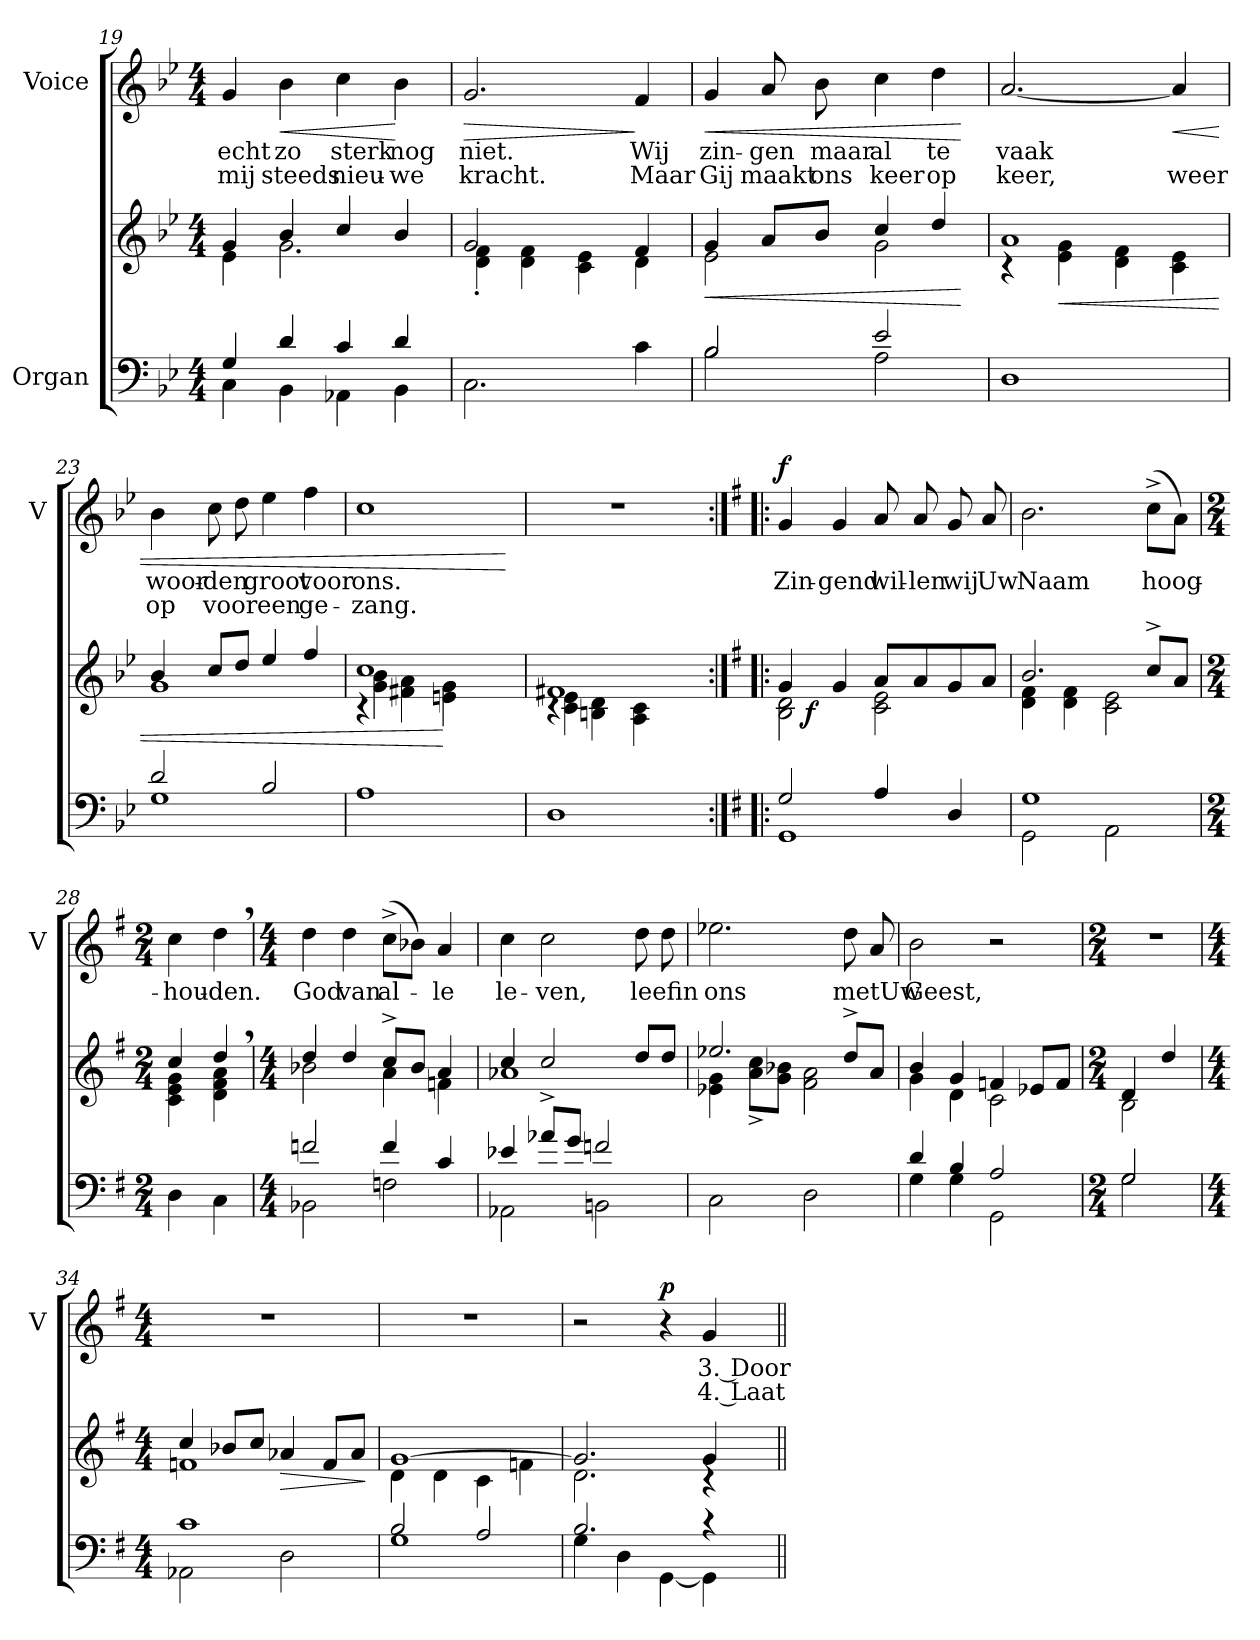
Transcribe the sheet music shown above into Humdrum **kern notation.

**kern	**kern	**dynam	**kern	**text	**text	**dynam
*part2	*part2	*part2	*part1	*part1	*part1	*part1
*staff3	*staff2	*staff2/3	*staff1	*staff1	*staff1	*staff1
*I"Organ	*	*	*I"Voice	*	*	*
*	*	*	*I'V	*	*	*
!!LO:LB:g=z
*clefF4	*clefG2	*	*clefG2	*	*	*
*k[b-e-]	*k[b-e-]	*	*k[b-e-]	*	*	*
*B-:	*B-:	*	*B-:	*	*	*
*M4/4	*M4/4	*	*M4/4	*	*	*
=19	=19	=19	=19	=19	=19	=19
*^	*^	*	*	*	*	*
!	!	!	!	!	!	!LO:LY:b	!LO:LY:b	!
4G/	4C\	4g/	4e-\	.	4g/	echt	mij	.
!	!	!	!	!	!	!LO:LY:b	!LO:LY:b	!LO:HP:b
4d/	4BB-\	4b-/	2.g\	.	4b-\	zo	steeds	<
!	!	!	!	!	!	!LO:LY:b	!LO:LY:b	!
4c/	4AA-X\	4cc/	.	.	4cc\	sterk	nieu-	.
!	!	!	!	!	!	!LO:LY:b	!LO:LY:b	!
4d/	4BB-\	4b-/	.	.	4b-\	nog	-we	[
=20	=20	=20	=20	=20	=20	=20	=20	=20
!	!	!	!	!	!	!LO:LY:b	!LO:LY:b	!LO:HP:b
*v	*v	*	*	*	*	*	*	*
2.C\	2g/	4d\'< 4f\'<	.	2.g/	niet.	kracht.	>
.	.	4d\ 4f\	.	.	.	.	.
.	4ryy	4c\ 4e-\	.	.	.	.	.
!	!	!	!	!	!LO:LY:b	!LO:LY:b	!
4c\	4f/	4d\	.	4f/	Wij	Maar	]
=21	=21	=21	=21	=21	=21	=21	=21
*^	*	*	*	*	*	*	*
!	!	!	!	!LO:HP:b	!	!LO:LY:b	!LO:LY:b	!LO:HP:b
2B-/	2B-\	4g/	2e-\	<	4g/	zin-	Gij	<
!	!	!	!	!	!	!LO:LY:b	!LO:LY:b	!
.	.	8a/L	.	.	8a/	-gen	maakt	.
!	!	!	!	!	!	!LO:LY:b	!LO:LY:b	!
.	.	8b-/J	.	.	8b-\	maar	ons	.
!	!	!	!	!	!	!LO:LY:b	!LO:LY:b	!
2e-/	2A\	4cc/	2g\	.	4cc\	al	keer	.
!	!	!	!	!	!	!LO:LY:b	!LO:LY:b	!
.	.	4dd/	.	.	4dd\	te	op	.
*v	*v	*	*	*	*	*	*	*
*	*v	*v	*	*	*	*	*
.	.	[	.	.	.	[
!!LO:LB:g=z
=22	=22	=22	=22	=22	=22	=22
*	*^	*	*	*	*	*
!	!	!	!	!	!LO:LY:b	!LO:LY:b	!
1D	1a	4rc	.	[<2.a/	vaak	keer,	.
!	!	!	!LO:HP:b	!	!	!	!
.	.	4e-\ 4g\	<	.	.	.	.
.	.	4d\ 4f\	.	.	.	.	.
!	!	!	!	!	!	!LO:LY:b	!LO:HP:b
.	.	4c\ 4e-\	.	4a/]	.	weer	<
=23	=23	=23	=23	=23	=23	=23	=23
*^	*	*	*	*	*	*	*
!	!	!	!	!	!	!LO:LY:b	!LO:LY:b	!
2d/	1G	4b-/	1g	.	4b-\	woor-	op	.
!	!	!	!	!	!	!LO:LY:b	!LO:LY:b	!
.	.	8cc/L	.	.	8cc\	-den	voor	.
.	.	8dd/J	.	.	8dd\	.	.	.
!	!	!	!	!	!	!LO:LY:b	!LO:LY:b	!
2B-/	.	4ee-/	.	.	4ee-\	groot	een	.
!	!	!	!	!	!	!LO:LY:b	!LO:LY:b	!
.	.	4ff/	.	.	4ff\	voor	ge-	.
*v	*v	*	*	*	*	*	*	*
=24	=24	=24	=24	=24	=24	=24	=24
*	*	*^	*	*	*	*	*
!	!	!	!	!	!	!LO:LY:b	!LO:LY:b	!
1A	1cc	4g\ 4b-\	4rc	.	1cc	ons.	-zang.	.
.	.	4f#X\ 4a\	2.ryy	.	.	.	.	.
.	.	4en\ 4g\	.	[	.	.	.	.
.	.	4ryy	.	.	.	.	.	.
*	*v	*v	*v	*	*	*	*	*
.	.	.	.	.	.	[
=25	=25	=25	=25	=25	=25	=25
*	*^	*	*	*	*	*
*	*	*^	*	*	*	*	*
1D	1f#X	4c\ 4e-\	4rc	.	1r	.	.	.
.	.	4Bn\ 4d\	2.ryy	.	.	.	.	.
.	.	4A\ 4c\	.	.	.	.	.	.
.	.	4ryy	.	.	.	.	.	.
!!LO:PB:g=z
=26:|!|:	=26:|!|:	=26:|!|:	=26:|!|:	=26:|!|:	=26:|!|:	=26:|!|:	=26:|!|:	=26:|!|:
*k[f#]	*k[f#]	*	*	*	*k[f#]	*	*	*
*G:	*G:	*	*	*	*G:	*	*	*
*^	*	*	*	*	*	*	*	*
!	!	!	!	!	!	!	!LO:LY:b	!	!LO:DY:b
2G/	1GG	4g/	2B\ 2d\	8ryy	.	4g/	Zin-	.	f
!	!	!	!	!	!LO:DY:b	!	!	!	!
.	.	.	.	2..ryy	f	.	.	.	.
!	!	!	!	!	!	!	!LO:LY:b	!	!
.	.	4g/	.	.	.	4g/	-gend	.	.
!	!	!	!	!	!	!	!LO:LY:b	!	!
4A/	.	8a/L	2c\ 2e\	.	.	8a/	wil-	.	.
!	!	!	!	!	!	!	!LO:LY:b:rj	!	!
.	.	8a/	.	.	.	8a/	-len	.	.
!	!	!	!	!	!	!	!LO:LY:b	!	!
4D/	.	8g/	.	.	.	8g/	wij	.	.
!	!	!	!	!	!	!	!LO:LY:b	!	!
.	.	8a/J	.	.	.	8a/	Uw	.	.
=27	=27	=27	=27	=27	=27	=27	=27	=27	=27
!	!	!	!	!	!	!	!LO:LY:b	!	!
*	*	*	*v	*v	*	*	*	*	*
1G	2GG\	2.b/	4d\ 4f#\	.	2.b\	Naam	.	.
.	.	.	4d\ 4f#\	.	.	.	.	.
.	2AA\	.	2c\ 2e\	.	.	.	.	.
!	!	!	!	!	!	!LO:LY:b	!	!
.	.	8cc^>/L	.	.	(>8cc^>\L	hoog-	.	.
.	.	8a/J	.	.	8a\J)	.	.	.
*v	*v	*	*	*	*	*	*	*
=28	=28	=28	=28	=28	=28	=28	=28
*M2/4	*M2/4	*	*	*M2/4	*	*	*
!	!	!	!	!	!LO:LY:b	!	!
4D\	4cc/	4c\ 4e\ 4g\	.	4cc\	-hou-	.	.
!	!	!	!	!	!LO:LY:b	!	!
4C\	4dd,>/	4d\ 4f#\ 4a\	.	4dd,>\	-den.	.	.
=29	=29	=29	=29	=29	=29	=29	=29
*M4/4	*M4/4	*	*	*M4/4	*	*	*
*^	*	*	*	*	*	*	*
!	!	!	!	!	!	!LO:LY:b	!	!
2fn/	2BB-X\	4dd/	2b-X\	.	4dd\	God	.	.
!	!	!	!	!	!	!LO:LY:b	!	!
.	.	4dd/	.	.	4dd\	van	.	.
!	!	!	!	!	!	!LO:LY:b	!	!
4f/	2Fn\	8cc^>/L	4a\	.	(>8cc^>\L	al-	.	.
.	.	8b-/J	.	.	8b-X\J)	.	.	.
!	!	!	!	!	!	!LO:LY:b	!	!
4c/	.	4a/	4fn\	.	4a</	-le	.	.
!!LO:LB:g=z
=30	=30	=30	=30	=30	=30	=30	=30	=30
!	!	!	!	!	!	!LO:LY:b	!	!
4e-X/	2AA-X\	4cc/	1a-X	.	4cc\	le-	.	.
!	!	!	!	!	!	!LO:LY:b	!	!
8a-X^>/L	.	2cc/	.	.	2cc\	-ven,	.	.
8g/J	.	.	.	.	.	.	.	.
2fn/	2BBni\	.	.	.	.	.	.	.
!	!	!	!	!	!	!LO:LY:b	!	!
.	.	8dd/L	.	.	8dd\	leefin	.	.
.	.	8dd/J	.	.	8dd\	.	.	.
*v	*v	*	*	*	*	*	*	*
=31	=31	=31	=31	=31	=31	=31	=31
!	!	!	!	!	!LO:LY:b	!	!
2C\	2.ee-X/	4e-X\ 4g\	.	2.ee-X\	ons	.	.
.	.	8a\^< 8cc\^<L	.	.	.	.	.
.	.	8g\ 8b-X\J	.	.	.	.	.
2D\	.	2f#\ 2a\	.	.	.	.	.
!	!	!	!	!	!LO:LY:b	!	!
.	8dd^>/L	.	.	8dd\	metUw	.	.
.	8a/J	.	.	8a/	.	.	.
=32	=32	=32	=32	=32	=32	=32	=32
*^	*	*	*	*	*	*	*
!	!	!	!	!	!	!LO:LY:b	!	!
4d/	4G\	4b/	4g\	.	2b\	Geest,	.	.
4B/	4G\	4g/	4d\	.	.	.	.	.
2A/	2GG\	4fn/	2c\	.	2r	.	.	.
.	.	8e-X/L	.	.	.	.	.	.
.	.	8f/J	.	.	.	.	.	.
=33	=33	=33	=33	=33	=33	=33	=33	=33
*M2/4	*	*M2/4	*	*	*M2/4	*	*	*
!	!	!	!	!	!LO:N:vis=1	!	!	!
2G/	2G\	4d/	2B\	.	2r	.	.	.
.	.	4dd/	.	.	.	.	.	.
=34	=34	=34	=34	=34	=34	=34	=34	=34
*M4/4	*	*M4/4	*	*	*M4/4	*	*	*
1c	2AA-X\	4cc/	1fn	.	1r	.	.	.
.	.	8b-X/L	.	.	.	.	.	.
.	.	8cc/J	.	.	.	.	.	.
!	!	!	!	!LO:HP:b	!	!	!	!
.	2D\	4a-X/	.	>	.	.	.	.
.	.	8f/L	.	.	.	.	.	.
.	.	8a-/J	.	.	.	.	.	.
*v	*v	*	*	*	*	*	*	*
*	*v	*v	*	*	*	*	*
.	.	]	.	.	.	.
!!LO:LB:g=z
=35	=35	=35	=35	=35	=35	=35
*^	*^	*	*	*	*	*
2B/	1G	[>1g	4d\	.	1r	.	.	.
.	.	.	4d\	.	.	.	.	.
2A/	.	.	4c\	.	.	.	.	.
.	.	.	4fn\	.	.	.	.	.
=36	=36	=36	=36	=36	=36	=36	=36	=36
2.B/	4G\	2.g/]	2.d\	.	2r	.	.	.
.	4D\	.	.	.	.	.	.	.
!	!	!	!	!	!	!	!	!LO:DY:b
.	[>4GG\	.	.	.	4r	.	.	p
!	!	!	!	!	!	!LO:LY:b:rj	!LO:LY:b:rj	!
4rc	4GG\]	4g/	4rc	.	4g/	3. Door	4. Laat	.
*v	*v	*	*	*	*	*	*	*
*	*v	*v	*	*	*	*	*
=||	=||	=||	=||	=||	=||	=||
*-	*-	*-	*-	*-	*-	*-
